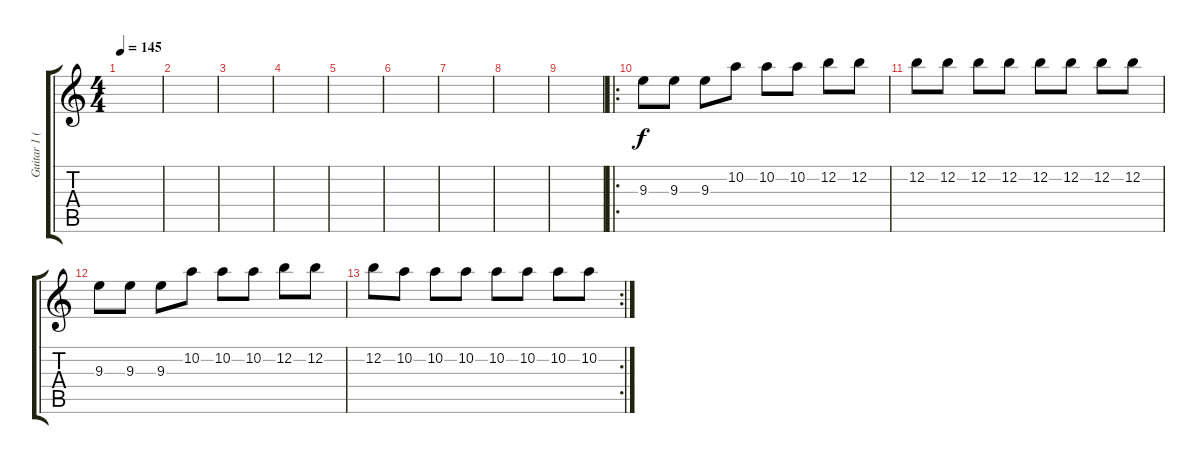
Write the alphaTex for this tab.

\track ("Guitar 1 (Tom DeLonge)" "Guitar 1 (") {instrument electricguitarclean}
\staff {score tabs}
\tuning (E4 B3 G3 D3 A2 E2) {hide}
\ts (4 4)
\tempo 145
\clef g2
\ks c
|
|
|
|
|
|
|
|
|
\ro
9.3.8 9.3.8 9.3.8 10.2.8 10.2.8 10.2.8 12.2.8 12.2.8 |
12.2.8 12.2.8 12.2.8 12.2.8 12.2.8 12.2.8 12.2.8 12.2.8 |
9.3.8 9.3.8 9.3.8 10.2.8 10.2.8 10.2.8 12.2.8 12.2.8 |
\rc 2
12.2.8 10.2.8 10.2.8 10.2.8 10.2.8 10.2.8 10.2.8 10.2.8
